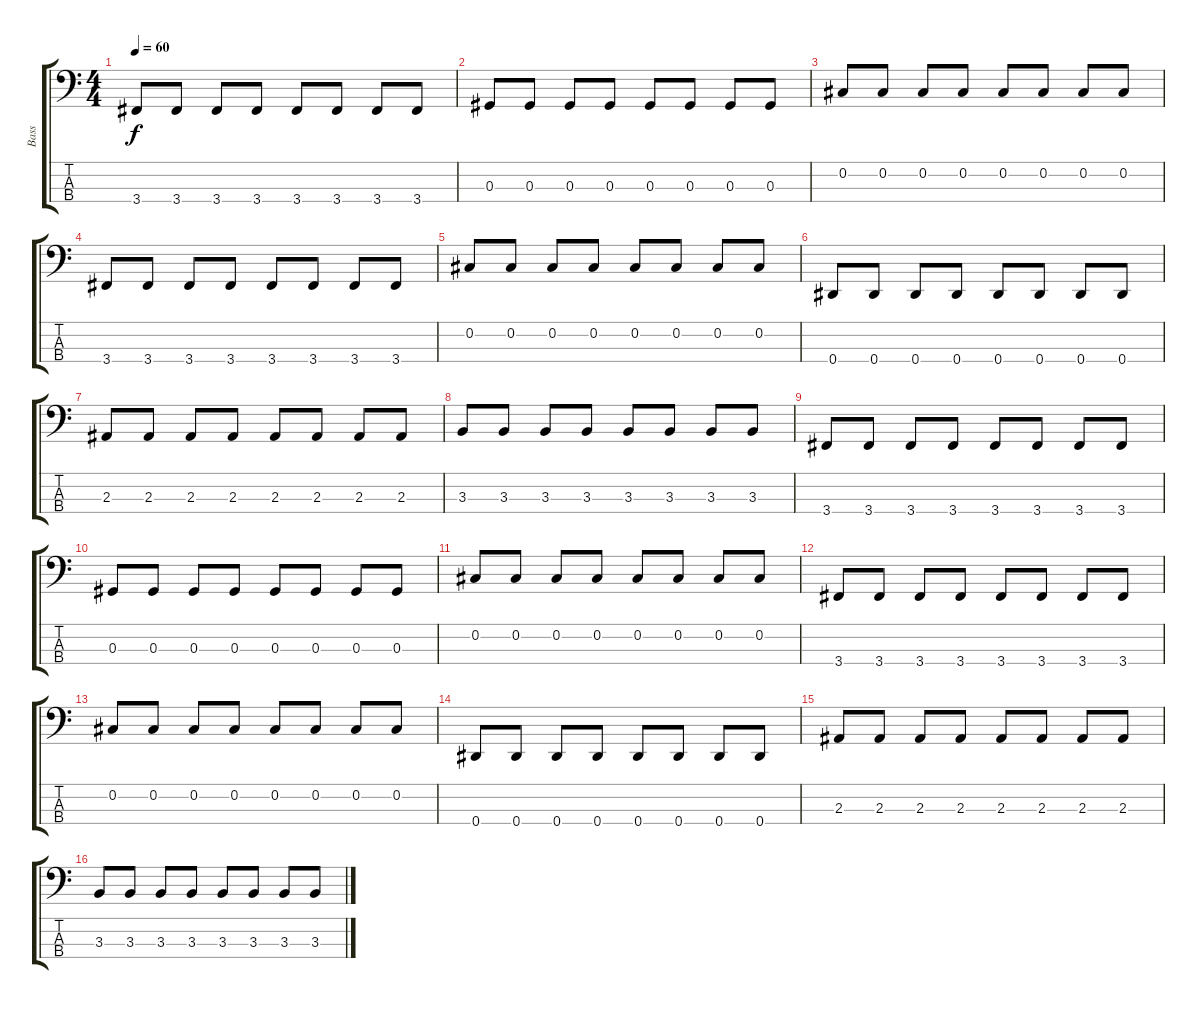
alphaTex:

\track ("Bass" "Bass") {instrument electricbassfinger}
\staff {score tabs}
\tuning (Gb2 Db2 Ab1 Eb1) {hide}
\ts (4 4)
\tempo 60
\clef f4
\ks c
3.4.8{dy f} 3.4.8 3.4.8 3.4.8 3.4.8 3.4.8 3.4.8 3.4.8 |
0.3.8 0.3.8 0.3.8 0.3.8 0.3.8 0.3.8 0.3.8 0.3.8 |
0.2.8 0.2.8 0.2.8 0.2.8 0.2.8 0.2.8 0.2.8 0.2.8 |
3.4.8 3.4.8 3.4.8 3.4.8 3.4.8 3.4.8 3.4.8 3.4.8 |
0.2.8 0.2.8 0.2.8 0.2.8 0.2.8 0.2.8 0.2.8 0.2.8 |
0.4.8 0.4.8 0.4.8 0.4.8 0.4.8 0.4.8 0.4.8 0.4.8 |
2.3.8 2.3.8 2.3.8 2.3.8 2.3.8 2.3.8 2.3.8 2.3.8 |
3.3.8 3.3.8 3.3.8 3.3.8 3.3.8 3.3.8 3.3.8 3.3.8 |
3.4.8 3.4.8 3.4.8 3.4.8 3.4.8 3.4.8 3.4.8 3.4.8 |
0.3.8 0.3.8 0.3.8 0.3.8 0.3.8 0.3.8 0.3.8 0.3.8 |
0.2.8 0.2.8 0.2.8 0.2.8 0.2.8 0.2.8 0.2.8 0.2.8 |
3.4.8 3.4.8 3.4.8 3.4.8 3.4.8 3.4.8 3.4.8 3.4.8 |
0.2.8 0.2.8 0.2.8 0.2.8 0.2.8 0.2.8 0.2.8 0.2.8 |
0.4.8 0.4.8 0.4.8 0.4.8 0.4.8 0.4.8 0.4.8 0.4.8 |
2.3.8 2.3.8 2.3.8 2.3.8 2.3.8 2.3.8 2.3.8 2.3.8 |
3.3.8 3.3.8 3.3.8 3.3.8 3.3.8 3.3.8 3.3.8 3.3.8
